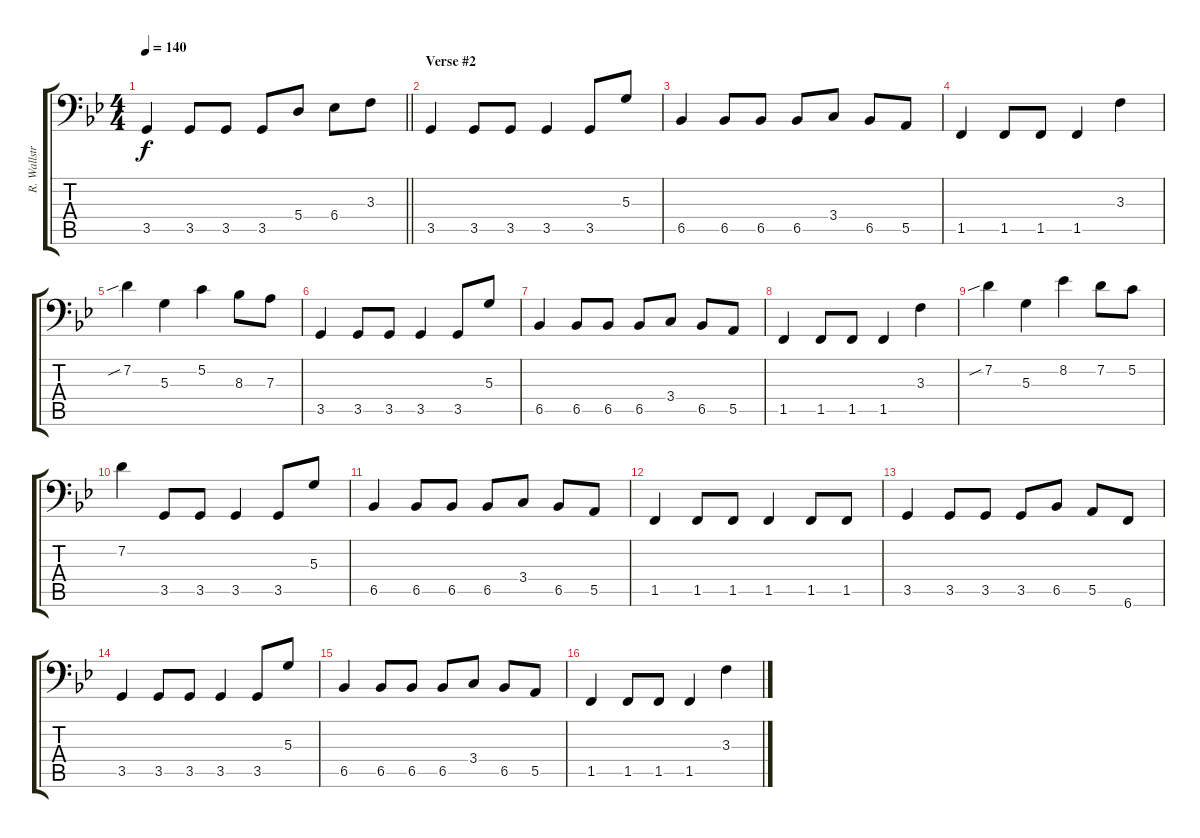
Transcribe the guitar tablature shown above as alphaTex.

\track ("R. Wallström (Bass)" "R. Wallstr") {instrument electricbassfinger}
\staff {score tabs}
\tuning (C3 G2 D2 A1 E1 B0) {hide}
\ts (4 4)
\tempo 140
\clef f4
\barLineRight lightlight
\ks gminor
3.5.4{dy f} 3.5.8 3.5.8 3.5.8 5.4.8 6.4.8 3.3.8 |
\section ("" "Verse #2")
3.5.4 3.5.8 3.5.8 3.5.4 3.5.8 5.3.8 |
6.5.4 6.5.8 6.5.8 6.5.8 3.4.8 6.5.8 5.5.8 |
1.5.4 1.5.8 1.5.8 1.5.4 3.3.4 |
7.2{sib}.4 5.3.4 5.2.4 8.3.8 7.3.8 |
3.5.4 3.5.8 3.5.8 3.5.4 3.5.8 5.3.8 |
6.5.4 6.5.8 6.5.8 6.5.8 3.4.8 6.5.8 5.5.8 |
1.5.4 1.5.8 1.5.8 1.5.4 3.3.4 |
7.2{sib}.4 5.3.4 8.2.4 7.2.8 5.2.8 |
7.2.4 3.5.8 3.5.8 3.5.4 3.5.8 5.3.8 |
6.5.4 6.5.8 6.5.8 6.5.8 3.4.8 6.5.8 5.5.8 |
1.5.4 1.5.8 1.5.8 1.5.4 1.5.8 1.5.8 |
3.5.4 3.5.8 3.5.8 3.5.8 6.5.8 5.5.8 6.6.8 |
3.5.4 3.5.8 3.5.8 3.5.4 3.5.8 5.3.8 |
6.5.4 6.5.8 6.5.8 6.5.8 3.4.8 6.5.8 5.5.8 |
1.5.4 1.5.8 1.5.8 1.5.4 3.3.4
